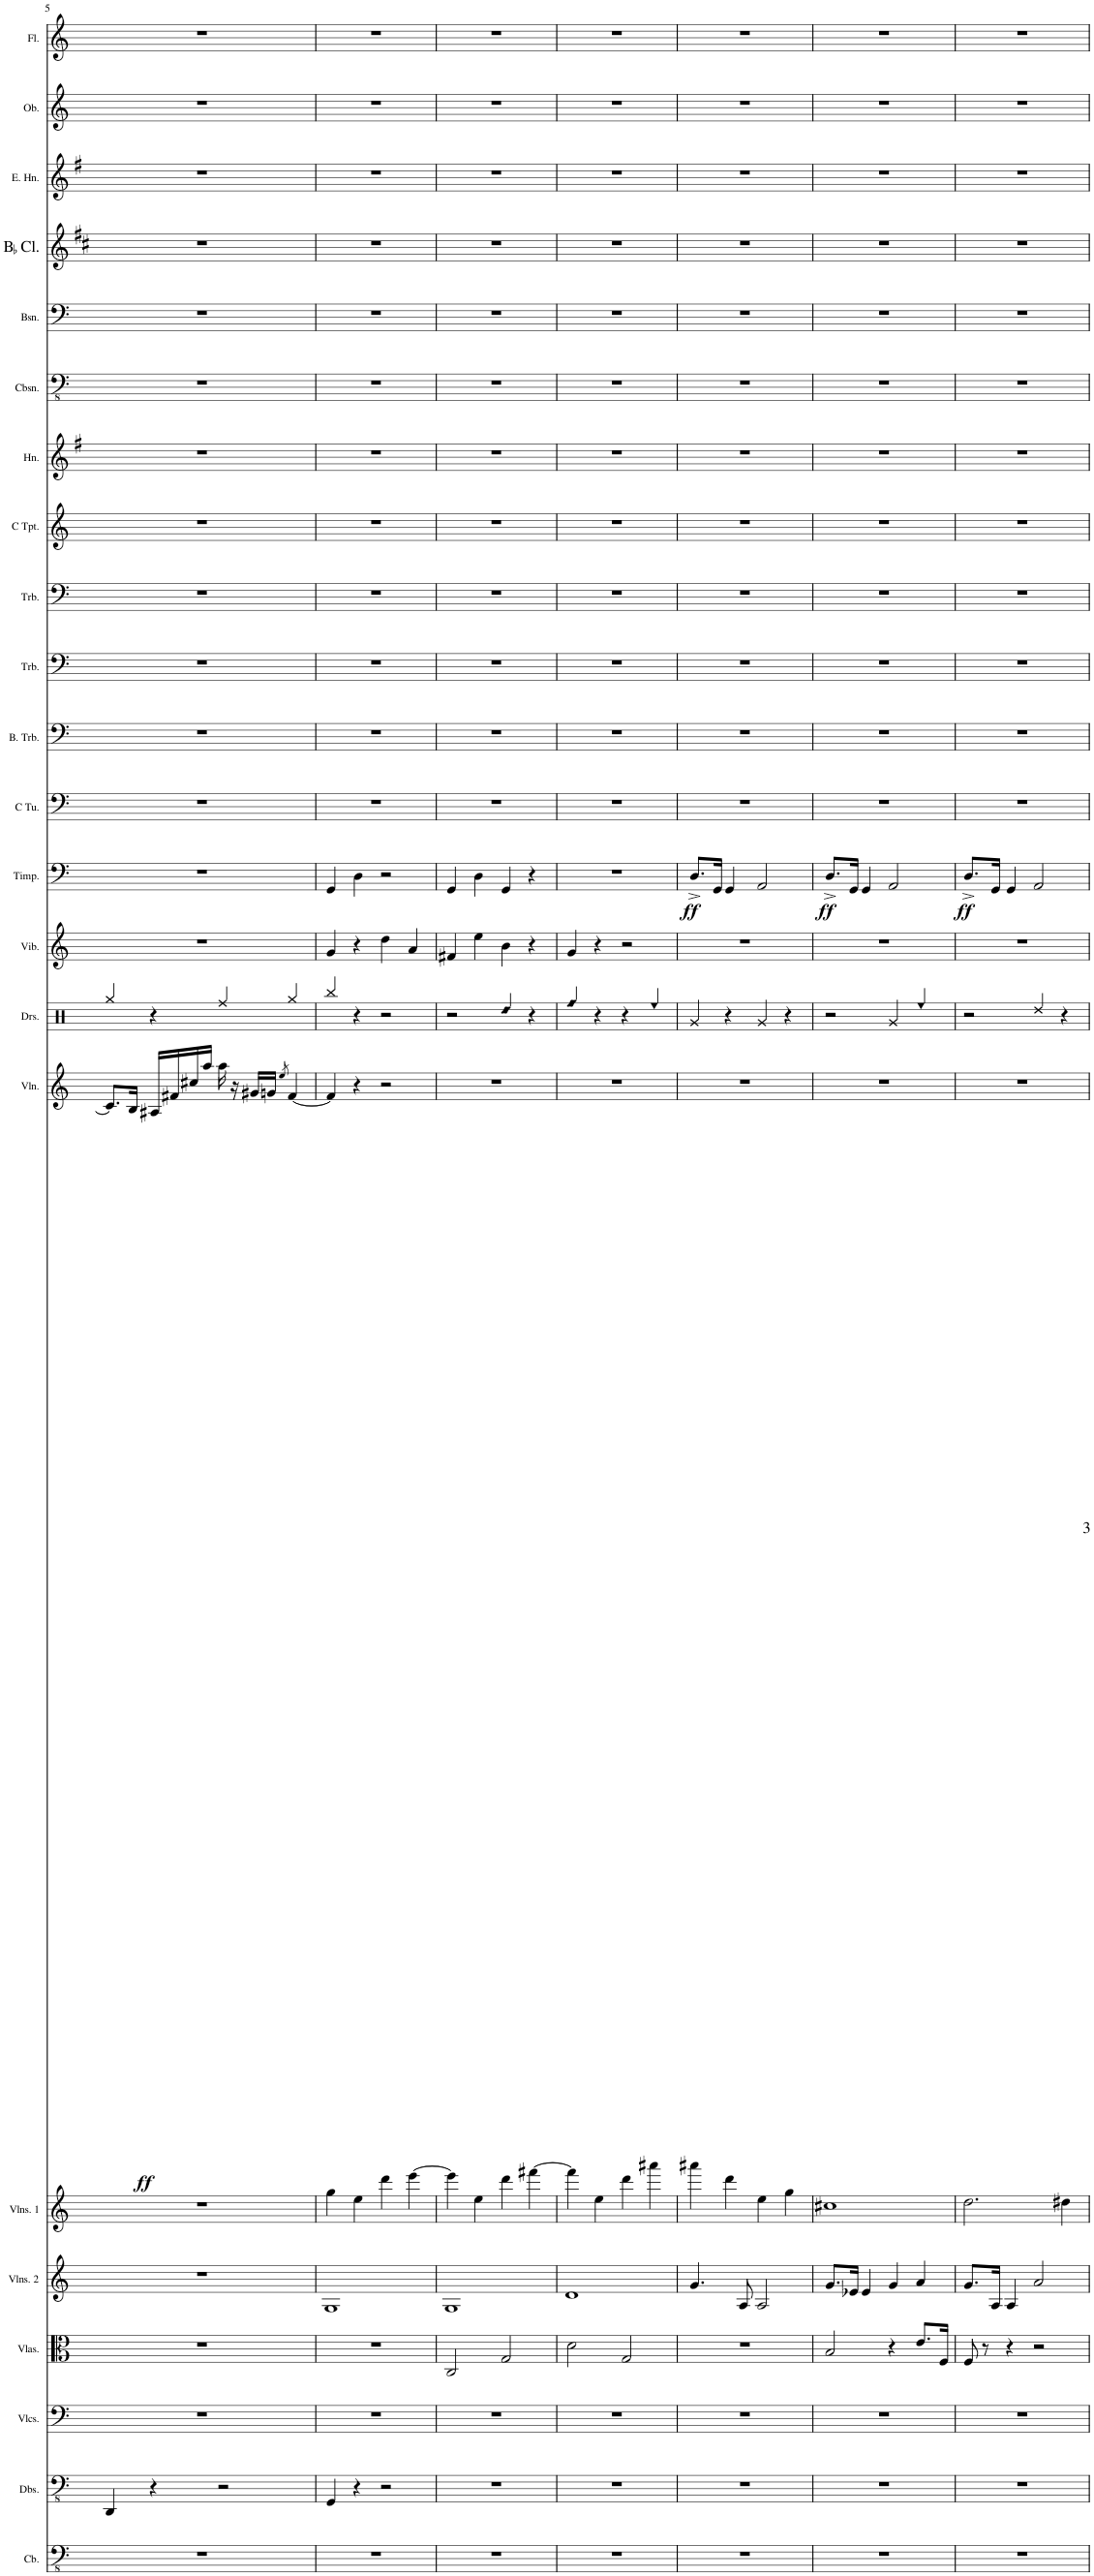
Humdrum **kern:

**kern	**kern	**kern	**kern	**kern	**kern	**kern	**dynam	**kern	**kern	**kern	**dynam	**kern	**kern	**kern	**kern	**kern	**kern	**kern	**kern	**kern	**kern	**kern	**kern
*part22	*part21	*part20	*part19	*part18	*part17	*part16	*part16	*part15	*part14	*part13	*part13	*part12	*part11	*part10	*part9	*part8	*part7	*part6	*part5	*part4	*part3	*part2	*part1
*staff22	*staff21	*staff20	*staff19	*staff18	*staff17	*staff16	*staff16	*staff15	*staff14	*staff13	*staff13	*staff12	*staff11	*staff10	*staff9	*staff8	*staff7	*staff6	*staff5	*staff4	*staff3	*staff2	*staff1
*I"Double Bass	*I"Double Basses	*I"Violoncellos	*I"Violas	*I"Violins 2	*I"Violins 1	*I"Violin	*	*I"Drumset	*I"Vibraphone	*I"Timpani	*	*I"C Tuba	*I"Bass Trombone	*I"Trombone	*I"Trombone	*I"C Trumpet	*I"Horn	*I"Contrabassoon	*I"Bassoon	*I"BaccidentalFlat Clarinet	*I"English Horn	*I"Oboe	*I"Flute
*	*I'Dbs.	*I'Vlcs.	*I'Vlas.	*I'Vlns. 2	*I'Vlns. 1	*I'Vln.	*	*I'Drs.	*I'Vib.	*I'Timp.	*	*I'C Tu.	*I'B. Trb.	*I'Trb.	*I'Trb.	*I'C Tpt.	*I'Hn.	*I'Cbsn.	*I'Bsn.	*I'BaccidentalFlat Cl.	*I'E. Hn.	*I'Ob.	*I'Fl.
!!LO:PB:g=z
*clefFv4	*clefFv4	*clefF4	*clefC3	*clefG2	*clefG2	*clefG2	*	*clefX	*clefG2	*clefF4	*	*clefF4	*clefF4	*clefF4	*clefF4	*clefG2	*clefG2	*clefFv4	*clefF4	*clefG2	*clefG2	*clefG2	*clefG2
*Trd7c12	*	*	*	*	*	*	*	*	*	*	*	*	*	*	*	*	*Trd4c7	*Trd7c12	*	*Trd1c2	*Trd4c7	*	*
*k[]	*k[]	*k[]	*k[]	*k[]	*k[]	*k[]	*	*k[]	*k[]	*k[]	*	*k[]	*k[]	*k[]	*k[]	*k[]	*k[f#]	*k[]	*k[]	*k[f#c#]	*k[f#]	*k[]	*k[]
*M4/4	*M4/4	*M4/4	*M4/4	*M4/4	*M4/4	*M5/4	*	*M4/4	*M4/4	*M4/4	*	*M4/4	*M4/4	*M4/4	*M4/4	*M4/4	*M4/4	*M4/4	*M4/4	*M4/4	*M4/4	*M4/4	*M4/4
*met(c)	*met(c)	*met(c)	*met(c)	*met(c)	*met(c)	*	*	*met(c)	*met(c)	*met(c)	*	*met(c)	*met(c)	*met(c)	*met(c)	*met(c)	*met(c)	*met(c)	*met(c)	*met(c)	*met(c)	*met(c)	*met(c)
=5	=5	=5	=5	=5	=5	=5	=5	=5	=5	=5	=5	=5	=5	=5	=5	=5	=5	=5	=5	=5	=5	=5	=5
1r	4DDD/	1r	1r	1r	1r	8.c#/L]	.	4Rgg/	1r	1r	.	1r	1r	1r	1r	1r	1r	1r	1r	1r	1r	1r	1r
!	!	!	!	!	!	!	!LO:DY:b	!	!	!	!	!	!	!	!	!	!	!	!	!	!	!	!
.	.	.	.	.	.	16B/Jk	ff	.	.	.	.	.	.	.	.	.	.	.	.	.	.	.	.
.	4r	.	.	.	.	16A#X/LL	.	4r	.	.	.	.	.	.	.	.	.	.	.	.	.	.	.
.	.	.	.	.	.	16f#X/	.	.	.	.	.	.	.	.	.	.	.	.	.	.	.	.	.
.	.	.	.	.	.	16cc#X/	.	.	.	.	.	.	.	.	.	.	.	.	.	.	.	.	.
.	.	.	.	.	.	16aa/JJ	.	.	.	.	.	.	.	.	.	.	.	.	.	.	.	.	.
.	2r	.	.	.	.	16aa\	.	4Rff/	.	.	.	.	.	.	.	.	.	.	.	.	.	.	.
.	.	.	.	.	.	16r	.	.	.	.	.	.	.	.	.	.	.	.	.	.	.	.	.
.	.	.	.	.	.	16g#X/LL	.	.	.	.	.	.	.	.	.	.	.	.	.	.	.	.	.
.	.	.	.	.	.	16gn/JJ	.	.	.	.	.	.	.	.	.	.	.	.	.	.	.	.	.
.	.	.	.	.	.	8qee/	.	.	.	.	.	.	.	.	.	.	.	.	.	.	.	.	.
.	.	.	.	.	.	[4f#/	.	4Rgg/	.	.	.	.	.	.	.	.	.	.	.	.	.	.	.
=6	=6	=6	=6	=6	=6	=6	=6	=6	=6	=6	=6	=6	=6	=6	=6	=6	=6	=6	=6	=6	=6	=6	=6
1r	4GGG/	1r	1r	1G	4gg\	4f#/]	.	4Rbb/	4g/	4GG/	.	1r	1r	1r	1r	1r	1r	1r	1r	1r	1r	1r	1r
.	4r	.	.	.	4ee\	4r	.	4r	4r	4D\	.	.	.	.	.	.	.	.	.	.	.	.	.
.	2r	.	.	.	4ddd\	2r	.	2r	4dd\	2r	.	.	.	.	.	.	.	.	.	.	.	.	.
.	.	.	.	.	[4eee\	.	.	.	4a/	.	.	.	.	.	.	.	.	.	.	.	.	.	.
=7	=7	=7	=7	=7	=7	=7	=7	=7	=7	=7	=7	=7	=7	=7	=7	=7	=7	=7	=7	=7	=7	=7	=7
1r	1r	1r	2C/	1G	4eee\]	4%5r	.	2r	4f#X/	4GG/	.	1r	1r	1r	1r	1r	1r	1r	1r	1r	1r	1r	1r
.	.	.	.	.	4ee\	.	.	.	4ee\	4D\	.	.	.	.	.	.	.	.	.	.	.	.	.
!	!	!	!	!	!	!	!	!LO:N:head=diamond	!	!	!	!	!	!	!	!	!	!	!	!	!	!	!
.	.	.	2G/	.	4ddd\	.	.	4Rdd/	4b\	4GG/	.	.	.	.	.	.	.	.	.	.	.	.	.
.	.	.	.	.	[4fff#X\	.	.	4r	4r	4r	.	.	.	.	.	.	.	.	.	.	.	.	.
4ryy	4ryy	4ryy	4ryy	4ryy	4ryy	.	.	4ryy	4ryy	4ryy	.	4ryy	4ryy	4ryy	4ryy	4ryy	4ryy	4ryy	4ryy	4ryy	4ryy	4ryy	4ryy
=8	=8	=8	=8	=8	=8	=8	=8	=8	=8	=8	=8	=8	=8	=8	=8	=8	=8	=8	=8	=8	=8	=8	=8
!	!	!	!	!	!	!	!	!LO:N:head=diamond	!	!	!	!	!	!	!	!	!	!	!	!	!	!	!
1r	1r	1r	2d\	1d	4fff#\]	4%5r	.	4Rff/	4g/	1r	.	1r	1r	1r	1r	1r	1r	1r	1r	1r	1r	1r	1r
.	.	.	.	.	4ee\	.	.	4r	4r	.	.	.	.	.	.	.	.	.	.	.	.	.	.
.	.	.	2G/	.	4ddd\	.	.	4r	2r	.	.	.	.	.	.	.	.	.	.	.	.	.	.
.	.	.	.	.	4aaa#X\	.	.	4Ree/	.	.	.	.	.	.	.	.	.	.	.	.	.	.	.
4ryy	4ryy	4ryy	4ryy	4ryy	4ryy	.	.	4ryy	4ryy	4ryy	.	4ryy	4ryy	4ryy	4ryy	4ryy	4ryy	4ryy	4ryy	4ryy	4ryy	4ryy	4ryy
=9	=9	=9	=9	=9	=9	=9	=9	=9	=9	=9	=9	=9	=9	=9	=9	=9	=9	=9	=9	=9	=9	=9	=9
!	!	!	!	!	!	!	!	!	!	!	!LO:DY:b	!	!	!	!	!	!	!	!	!	!	!	!
1r	1r	1r	1r	4.g/	4aaa#X\	4%5r	.	4Rg/	1r	8.D^/L	ff	1r	1r	1r	1r	1r	1r	1r	1r	1r	1r	1r	1r
.	.	.	.	.	.	.	.	.	.	16GG/Jk	.	.	.	.	.	.	.	.	.	.	.	.	.
.	.	.	.	.	4ddd\	.	.	4r	.	4GG/	.	.	.	.	.	.	.	.	.	.	.	.	.
.	.	.	.	8A/	.	.	.	.	.	.	.	.	.	.	.	.	.	.	.	.	.	.	.
.	.	.	.	2A/	4ee\	.	.	4Rg/	.	2AA/	.	.	.	.	.	.	.	.	.	.	.	.	.
.	.	.	.	.	4gg\	.	.	4r	.	.	.	.	.	.	.	.	.	.	.	.	.	.	.
4ryy	4ryy	4ryy	4ryy	4ryy	4ryy	.	.	4ryy	4ryy	4ryy	.	4ryy	4ryy	4ryy	4ryy	4ryy	4ryy	4ryy	4ryy	4ryy	4ryy	4ryy	4ryy
=10	=10	=10	=10	=10	=10	=10	=10	=10	=10	=10	=10	=10	=10	=10	=10	=10	=10	=10	=10	=10	=10	=10	=10
!	!	!	!	!	!	!	!	!	!	!	!LO:DY:b	!	!	!	!	!	!	!	!	!	!	!	!
1r	1r	1r	2B/	8.g/L	1cc#X	4%5r	.	2r	1r	8.D^/L	ff	1r	1r	1r	1r	1r	1r	1r	1r	1r	1r	1r	1r
.	.	.	.	16e-X/Jk	.	.	.	.	.	16GG/Jk	.	.	.	.	.	.	.	.	.	.	.	.	.
.	.	.	.	4e-/	.	.	.	.	.	4GG/	.	.	.	.	.	.	.	.	.	.	.	.	.
.	.	.	4r	4g/	.	.	.	4Rg/	.	2AA/	.	.	.	.	.	.	.	.	.	.	.	.	.
.	.	.	8.e/L	4a/	.	.	.	4Ree/	.	.	.	.	.	.	.	.	.	.	.	.	.	.	.
.	.	.	16F/Jk	.	.	.	.	.	.	.	.	.	.	.	.	.	.	.	.	.	.	.	.
4ryy	4ryy	4ryy	4ryy	4ryy	4ryy	.	.	4ryy	4ryy	4ryy	.	4ryy	4ryy	4ryy	4ryy	4ryy	4ryy	4ryy	4ryy	4ryy	4ryy	4ryy	4ryy
=11	=11	=11	=11	=11	=11	=11	=11	=11	=11	=11	=11	=11	=11	=11	=11	=11	=11	=11	=11	=11	=11	=11	=11
!	!	!	!	!	!	!	!	!	!	!	!LO:DY:b	!	!	!	!	!	!	!	!	!	!	!	!
1r	1r	1r	8F/	8.g/L	2.dd\	4%5r	.	2r	1r	8.D^/L	ff	1r	1r	1r	1r	1r	1r	1r	1r	1r	1r	1r	1r
.	.	.	8r	.	.	.	.	.	.	.	.	.	.	.	.	.	.	.	.	.	.	.	.
.	.	.	.	16A/Jk	.	.	.	.	.	16GG/Jk	.	.	.	.	.	.	.	.	.	.	.	.	.
.	.	.	4r	4A/	.	.	.	.	.	4GG/	.	.	.	.	.	.	.	.	.	.	.	.	.
.	.	.	2r	2a/	.	.	.	4Rdd/	.	2AA/	.	.	.	.	.	.	.	.	.	.	.	.	.
.	.	.	.	.	4dd#X\	.	.	4r	.	.	.	.	.	.	.	.	.	.	.	.	.	.	.
4ryy	4ryy	4ryy	4ryy	4ryy	4ryy	.	.	4ryy	4ryy	4ryy	.	4ryy	4ryy	4ryy	4ryy	4ryy	4ryy	4ryy	4ryy	4ryy	4ryy	4ryy	4ryy
=	=	=	=	=	=	=	=	=	=	=	=	=	=	=	=	=	=	=	=	=	=	=	=
*-	*-	*-	*-	*-	*-	*-	*-	*-	*-	*-	*-	*-	*-	*-	*-	*-	*-	*-	*-	*-	*-	*-	*-
